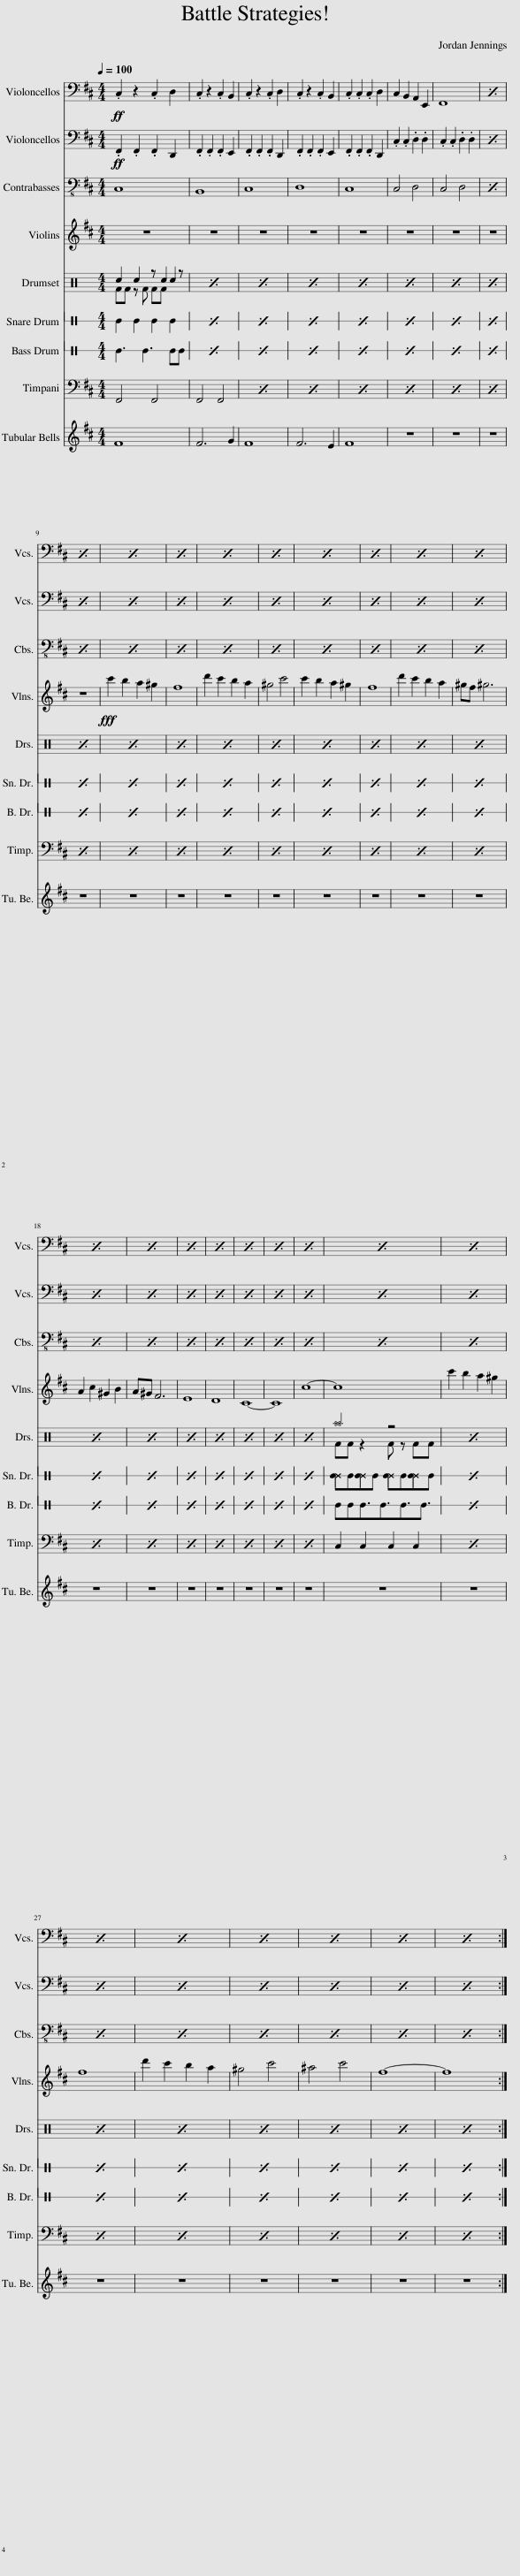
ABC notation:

X:1
%%score 1 2 3 4 ( 5 6 ) ( 7 8 ) 9 10 11
L:1/8
Q:1/4=100
M:4/4
I:linebreak $
K:D
V:1 bass
V:2 bass
V:3 bass-8
V:4 treble
V:5 perc
K:none
V:6 perc
K:none
V:7 perc stafflines=1
K:none
V:8 perc stafflines="1 "
K:none
V:9 perc stafflines=1
K:none
V:10 bass
V:11 treble
V:1
!ff! .C,2 z2 .C,2 D,2 | .C,2 z2 .C,2 B,,2 | .C,2 z2 .C,2 D,2 | .C,2 z2 .C,2 B,,2 | .C,2 .C,2 .C,2 D,2 | %5
 C,2 B,,2 A,,2 E,,2 | F,,8 | x8 |$ x8 | x8 | %10
 x8 | x8 | x8 | x8 | x8 | %15
 x8 | x8 |$ x8 | x8 | x8 | %20
 x8 | x8 | x8 | x8 | x8 | %25
 x8 |$ x8 | x8 | x8 | x8 | %30
 x8 | x8 :| %32
V:2
!ff! .F,,2 .F,,2 .F,,2 D,,2 | .F,,2 .F,,2 .F,,2 E,,2 | .F,,2 .F,,2 .F,,2 D,,2 | .F,,2 .F,,2 .F,,2 E,,2 | .F,,2 .F,,2 .F,,2 D,,2 | %5
 .C,2 .C,2 .D,2 .D,2 | .C,2 .C,2 .D,2 .D,2 | x8 |$ x8 | x8 | %10
 x8 | x8 | x8 | x8 | x8 | %15
 x8 | x8 |$ x8 | x8 | x8 | %20
 x8 | x8 | x8 | x8 | x8 | %25
 x8 |$ x8 | x8 | x8 | x8 | %30
 x8 | x8 :| %32
V:3
 C,8 | B,,8 | C,8 | D,8 | C,8 | %5
 C,4 D,4 | C,4 D,4 | x8 |$ x8 | x8 | %10
 x8 | x8 | x8 | x8 | x8 | %15
 x8 | x8 |$ x8 | x8 | x8 | %20
 x8 | x8 | x8 | x8 | x8 | %25
 x8 |$ x8 | x8 | x8 | x8 | %30
 x8 | x8 :| %32
V:4
 z8 | z8 | z8 | z8 | z8 | %5
 z8 | z8 | z8 |$ z8 |!fff! c'2 b2 a2 ^g2 | %10
 f8 | d'2 c'2 b2 a2 | ^g4 c'4 | c'2 b2 a2 ^g2 | f8 | %15
 d'2 c'2 b2 a2 | ^gf ^g6 |$ A2 c2 ^G2 B2 | A^G F6 | E8 | %20
 D8 | C8- | C8 | c8- | c8 | %25
 c'2 b2 a2 ^g2 |$ f8 | d'2 c'2 b2 a2 | ^g4 c'4 | ^a4 c'4 | %30
 f8- | f8 :| %32
V:5
[K:C] c2 c2 z c2 z | x8 | x8 | x8 | x8 | %5
 x8 | x8 | x8 |$ x8 | x8 | %10
 x8 | x8 | x8 | x8 | x8 | %15
 x8 | x8 |$ x8 | x8 | x8 | %20
 x8 | x8 | x8 | x8 | ^a4 z4 | %25
 x8 |$ x8 | x8 | x8 | x8 | %30
 x8 | x8 :| %32
V:6
[K:C] FF z F FF c2 | x8 | x8 | x8 | x8 | %5
 x8 | x8 | x8 |$ x8 | x8 | %10
 x8 | x8 | x8 | x8 | x8 | %15
 x8 | x8 |$ x8 | x8 | x8 | %20
 x8 | x8 | x8 | x8 | FF z2 F z FF | %25
 x8 |$ x8 | x8 | x8 | x8 | %30
 x8 | x8 :| %32
V:7
[K:C] E2 E2 E2 E2 | x8 | x8 | x8 | x8 | %5
 x8 | x8 | x8 |$ x8 | x8 | %10
 x8 | x8 | x8 | x8 | x8 | %15
 x8 | x8 |$ x8 | x8 | x8 | %20
 x8 | x8 | x8 | x8 | EEEE EEEE | %25
 x8 |$ x8 | x8 | x8 | x8 | %30
 x8 | x8 :| %32
V:8
[K:C] x8 | x8 | x8 | x8 | x8 | %5
 x8 | x8 | x8 |$ x8 | x8 | %10
 x8 | x8 | x8 | x8 | x8 | %15
 x8 | x8 |$ x8 | x8 | x8 | %20
 x8 | x8 | x8 | x8 | ^E2 ^E2 ^E2 ^E2 | %25
 x8 |$ x8 | x8 | x8 | x8 | %30
 x8 | x8 :| %32
V:9
[K:C] E3 E3 EE | x8 | x8 | x8 | x8 | %5
 x8 | x8 | x8 |$ x8 | x8 | %10
 x8 | x8 | x8 | x8 | x8 | %15
 x8 | x8 |$ x8 | x8 | x8 | %20
 x8 | x8 | x8 | x8 | EEE3/2E3/2E3/2E3/2 | %25
 x8 |$ x8 | x8 | x8 | x8 | %30
 x8 | x8 :| %32
V:10
 F,,4 F,,4 | F,,4 F,,4 | x8 | x8 | x8 | %5
 x8 | x8 | x8 |$ x8 | x8 | %10
 x8 | x8 | x8 | x8 | x8 | %15
 x8 | x8 |$ x8 | x8 | x8 | %20
 x8 | x8 | x8 | x8 | C,2 C,2 C,2 C,2 | %25
 x8 |$ x8 | x8 | x8 | x8 | %30
 x8 | x8 :| %32
V:11
 F8 | F6 G2 | F8 | F6 E2 | F8 | %5
 z8 | z8 | z8 |$ z8 | z8 | %10
 z8 | z8 | z8 | z8 | z8 | %15
 z8 | z8 |$ z8 | z8 | z8 | %20
 z8 | z8 | z8 | z8 | z8 | %25
 z8 |$ z8 | z8 | z8 | z8 | %30
 z8 | z8 :| %32
